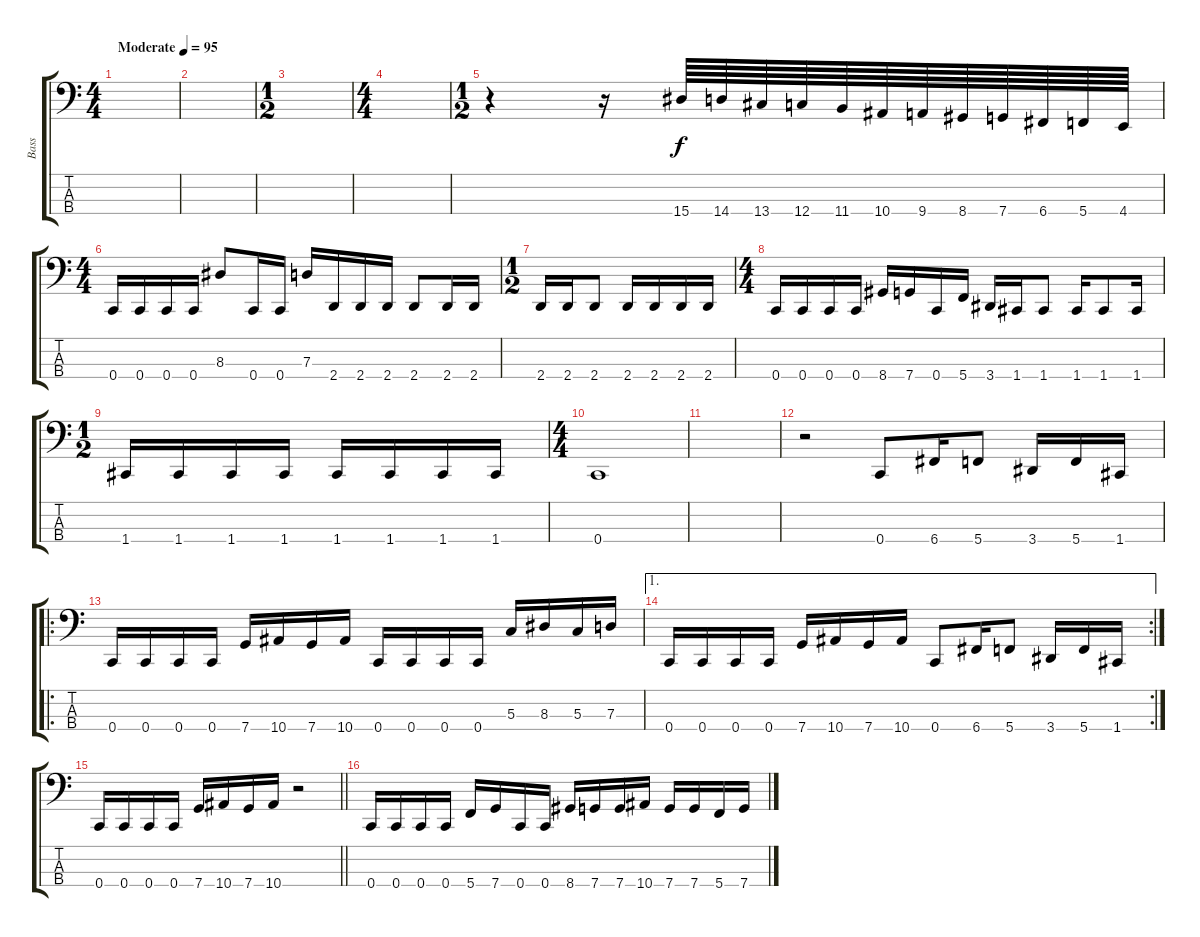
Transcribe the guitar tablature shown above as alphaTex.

\track ("Bass" "Bass") {instrument electricbassfinger}
\staff {score tabs}
\tuning (F2 C2 G1 C1) {hide}
\ts (4 4)
\tempo (95 "Moderate")
\clef f4
\ks c
|
|
\ts (1 2)
|
\ts (4 4)
|
\ts (1 2)
r.4 r.16 15.4.64 14.4.64 13.4.64 12.4.64 11.4.64 10.4.64 9.4.64 8.4.64 7.4.64 6.4.64 5.4.64 4.4.64 |
\ts (4 4)
0.4.16{dy f} 0.4.16 0.4.16 0.4.16 8.3.8 0.4.16 0.4.16 7.3.16 2.4.16 2.4.16 2.4.16 2.4.8 2.4.16 2.4.16 |
\ts (1 2)
2.4.16 2.4.16 2.4.8 2.4.16 2.4.16 2.4.16 2.4.16 |
\ts (4 4)
0.4.16 0.4.16 0.4.16 0.4.16 8.4.16 7.4.16 0.4.16 5.4.16 3.4.16 1.4.16 1.4.8 1.4.16 1.4.8 1.4.16 |
\ts (1 2)
1.4.16 1.4.16 1.4.16 1.4.16 1.4.16 1.4.16 1.4.16 1.4.16 |
\ts (4 4)
0.4.1 |
|
r.2 0.4.8 6.4.16 5.4.8 3.4.16 5.4.16 1.4.16 |
\ro
0.4.16 0.4.16 0.4.16 0.4.16 7.4.16 10.4.16 7.4.16 10.4.16 0.4.16 0.4.16 0.4.16 0.4.16 5.3.16 8.3.16 5.3.16 7.3.16 |
\ae 1
\rc 2
0.4.16 0.4.16 0.4.16 0.4.16 7.4.16 10.4.16 7.4.16 10.4.16 0.4.8 6.4.16 5.4.8 3.4.16 5.4.16 1.4.16 |
\barLineRight lightlight
0.4.16 0.4.16 0.4.16 0.4.16 7.4.16 10.4.16 7.4.16 10.4.16 r.2 |
0.4.16 0.4.16 0.4.16 0.4.16 5.4.16 7.4.16 0.4.16 0.4.16 8.4.16 7.4.16 7.4.16 10.4.16 7.4.16 7.4.16 5.4.16 7.4.16
